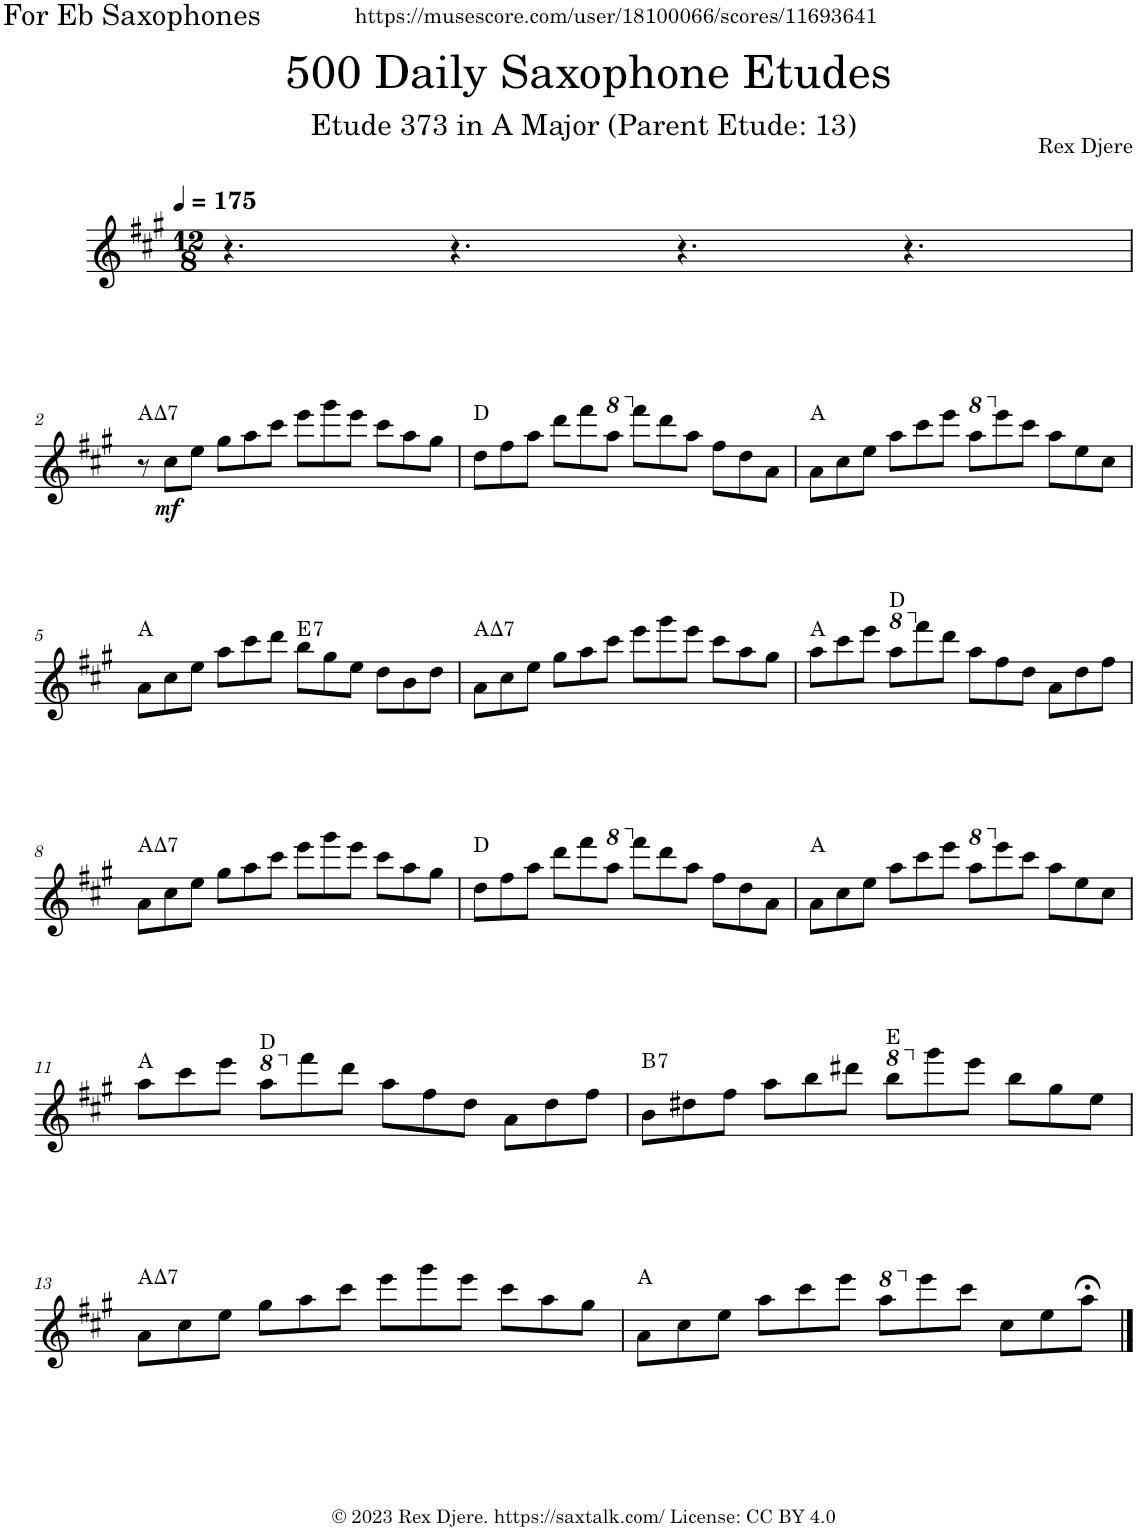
**kern	**dynam	**harte
*part1	*part1	*part1
*staff1	*staff1	*
*I"Alto Saxophone	*	*
*I'A. Sax.	*	*
*clefG2	*	*
*Trd5c9	*	*
*k[f#c#g#]	*	*
*M12/8	*	*
*MM175	*	*
=1	=1	=1
4.r	.	.
4.r	.	.
4.r	.	.
4.r	.	.
!!LO:LB:g=z
=2	=2	=2
!	!	!LO:H:kt=7
8r	.	A:maj7
!	!LO:DY:b	!
8cc#\L	mf	.
8ee\J	.	.
8gg#\L	.	.
8aa\	.	.
8ccc#\J	.	.
8eee\L	.	.
8ggg#\	.	.
8eee\J	.	.
8ccc#\L	.	.
8aa\	.	.
8gg#\J	.	.
=3	=3	=3
8dd\L	.	D:maj
8ff#\	.	.
8aa\J	.	.
8ddd\L	.	.
8fff#\	.	.
*8va	*	*
8aaa\J	.	.
*X8va	*	*
8fff#\L	.	.
8ddd\	.	.
8aa\J	.	.
8ff#\L	.	.
8dd\	.	.
8a\J	.	.
=4	=4	=4
8a\L	.	A:maj
8cc#\	.	.
8ee\J	.	.
8aa\L	.	.
8ccc#\	.	.
8eee\J	.	.
*8va	*	*
8aaa\L	.	.
*X8va	*	*
8eee\	.	.
8ccc#\J	.	.
8aa\L	.	.
8ee\	.	.
8cc#\J	.	.
!!LO:LB:g=z
=5	=5	=5
8a\L	.	A:maj
8cc#\	.	.
8ee\J	.	.
8aa\L	.	.
8ccc#\	.	.
8ddd\J	.	.
!	!	!LO:H:kt=7
8bb\L	.	E:7
8gg#\	.	.
8ee\J	.	.
8dd\L	.	.
8b\	.	.
8dd\J	.	.
=6	=6	=6
!	!	!LO:H:kt=7
8a\L	.	A:maj7
8cc#\	.	.
8ee\J	.	.
8gg#\L	.	.
8aa\	.	.
8ccc#\J	.	.
8eee\L	.	.
8ggg#\	.	.
8eee\J	.	.
8ccc#\L	.	.
8aa\	.	.
8gg#\J	.	.
=7	=7	=7
8aa\L	.	A:maj
8ccc#\	.	.
8eee\J	.	.
*8va	*	*
8aaa\L	.	D:maj
*X8va	*	*
8fff#\	.	.
8ddd\J	.	.
8aa\L	.	.
8ff#\	.	.
8dd\J	.	.
8a\L	.	.
8dd\	.	.
8ff#\J	.	.
!!LO:LB:g=z
=8	=8	=8
!	!	!LO:H:kt=7
8a\L	.	A:maj7
8cc#\	.	.
8ee\J	.	.
8gg#\L	.	.
8aa\	.	.
8ccc#\J	.	.
8eee\L	.	.
8ggg#\	.	.
8eee\J	.	.
8ccc#\L	.	.
8aa\	.	.
8gg#\J	.	.
=9	=9	=9
8dd\L	.	D:maj
8ff#\	.	.
8aa\J	.	.
8ddd\L	.	.
8fff#\	.	.
*8va	*	*
8aaa\J	.	.
*X8va	*	*
8fff#\L	.	.
8ddd\	.	.
8aa\J	.	.
8ff#\L	.	.
8dd\	.	.
8a\J	.	.
=10	=10	=10
8a\L	.	A:maj
8cc#\	.	.
8ee\J	.	.
8aa\L	.	.
8ccc#\	.	.
8eee\J	.	.
*8va	*	*
8aaa\L	.	.
*X8va	*	*
8eee\	.	.
8ccc#\J	.	.
8aa\L	.	.
8ee\	.	.
8cc#\J	.	.
!!LO:LB:g=z
=11	=11	=11
8aa\L	.	A:maj
8ccc#\	.	.
8eee\J	.	.
*8va	*	*
8aaa\L	.	D:maj
*X8va	*	*
8fff#\	.	.
8ddd\J	.	.
8aa\L	.	.
8ff#\	.	.
8dd\J	.	.
8a\L	.	.
8dd\	.	.
8ff#\J	.	.
=12	=12	=12
!	!	!LO:H:kt=7
8b\L	.	B:7
8dd#X\	.	.
8ff#\J	.	.
8aa\L	.	.
8bb\	.	.
8ddd#X\J	.	.
*8va	*	*
8bbb\L	.	E:maj
*X8va	*	*
8ggg#\	.	.
8eee\J	.	.
8bb\L	.	.
8gg#\	.	.
8ee\J	.	.
!!LO:LB:g=z
=13	=13	=13
!	!	!LO:H:kt=7
8a\L	.	A:maj7
8cc#\	.	.
8ee\J	.	.
8gg#\L	.	.
8aa\	.	.
8ccc#\J	.	.
8eee\L	.	.
8ggg#\	.	.
8eee\J	.	.
8ccc#\L	.	.
8aa\	.	.
8gg#\J	.	.
=14	=14	=14
8a\L	.	A:maj
8cc#\	.	.
8ee\J	.	.
8aa\L	.	.
8ccc#\	.	.
8eee\J	.	.
*8va	*	*
8aaa\L	.	.
*X8va	*	*
8eee\	.	.
8ccc#\J	.	.
8cc#\L	.	.
8ee\	.	.
8aa;<\J	.	.
==	==	==
*-	*-	*-
